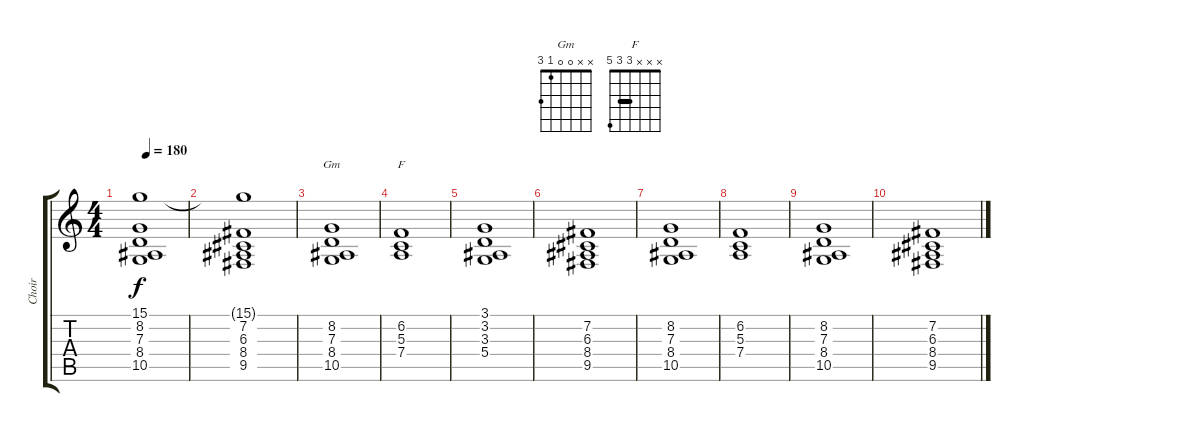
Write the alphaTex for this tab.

\track ("Choir" "Choir") {instrument choiraahs}
\staff {score tabs}
\tuning (E4 B3 G3 D3 A2 E2) {hide}
\chord ("Gm" x x 0 0 1 3)
\chord ("F" x x x 3 3 5) {barre 3}
\ts (4 4)
\tempo 180
\clef g2
\ks c
(15.1{t} 8.2 7.3 8.4 10.5).1{dy f} |
(15.1{t} 7.2 6.3 8.4 9.5).1 |
(8.2 7.3 8.4 10.5).1{ch "Gm"} |
(6.2 5.3 7.4).1{ch "F"} |
(3.1 3.2 3.3 5.4).1 |
(7.2 6.3 8.4 9.5).1 |
(8.2 7.3 8.4 10.5).1 |
(6.2 5.3 7.4).1 |
(8.2 7.3 8.4 10.5).1 |
(7.2 6.3 8.4 9.5).1
